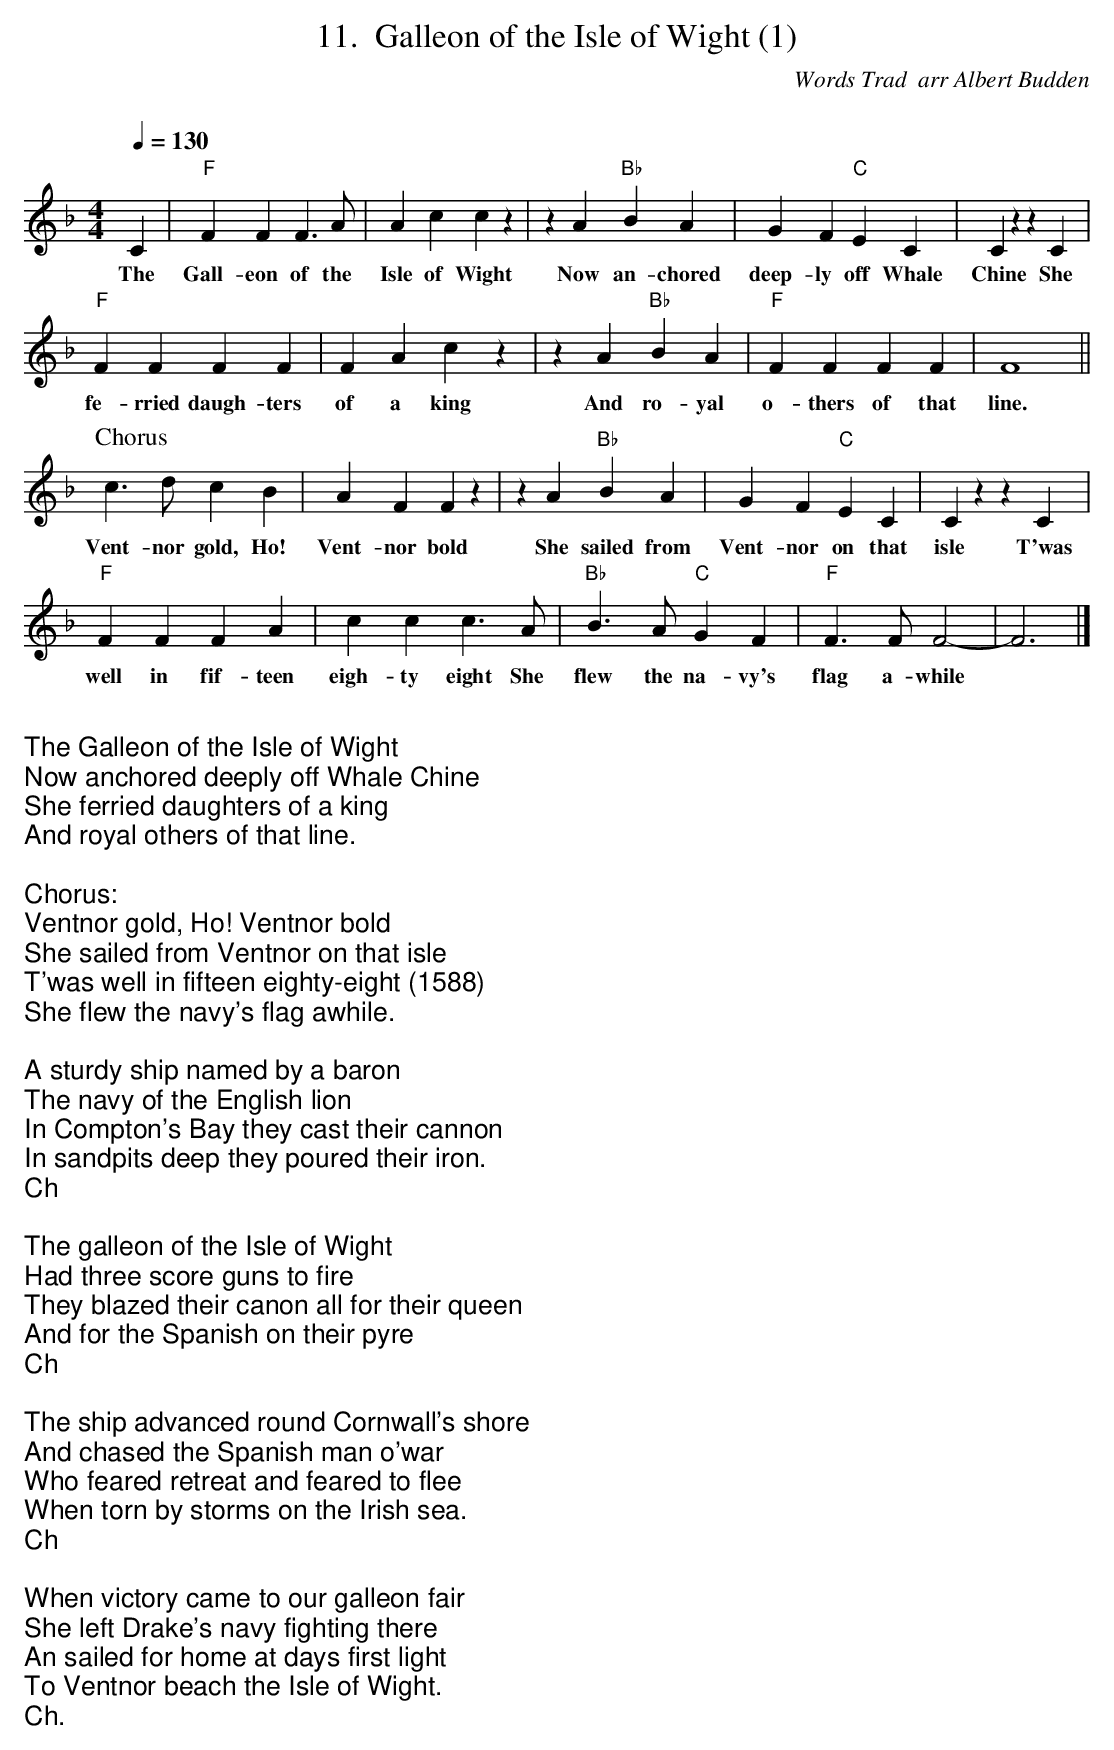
X:1
T: Galleon of the Isle of Wight (1)
C: Words Trad  arr Albert Budden
C:
Q: 1/4=130
W:
K:F
M:4/4
C2|"F"F2F2F3A | A2c2c2 z2|z2A2"Bb"B2A2 | G2F2"C"E2C2 | C2z2z2C2 |
w:The Gall-eon of the Isle of Wight Now an-chored deep-ly off Whale Chine She
"F"F2F2F2F2 | F2A2c2 z2| z2 A2"Bb"B2A2 | "F"F2F2F2F2 | F8 ||
w:fe-rried daugh-ters of a king And ro-yal o-thers of that line.
P: Chorus
c3dc2B2 | A2F2F2z2 | z2A2"Bb"B2A2 | G2F2"C"E2C2 | C2z2z2C2 |
w:Vent-nor gold, Ho! Vent-nor bold She sailed from Vent-nor on that isle T'was
"F"F2F2F2A2 | c2c2c3A | "Bb"B3A "C"G2F2 | "F"F3F F4-|F6|]
w:well in fif-teen eigh-ty eight She flew the na-vy's flag a-while
%%newpage
W: The Galleon of the Isle of Wight
W: Now anchored deeply off Whale Chine
W: She ferried daughters of a king
W: And royal others of that line.
W:
W: Chorus:
W: Ventnor gold, Ho! Ventnor bold
W: She sailed from Ventnor on that isle
W: T'was well in fifteen eighty-eight (1588)
W: She flew the navy's flag awhile.
W:
W: A sturdy ship named by a baron
W: The navy of the English lion
W: In Compton's Bay they cast their cannon
W: In sandpits deep they poured their iron.
W: Ch
W:
W: The galleon of the Isle of Wight
W: Had three score guns to fire
W: They blazed their canon all for their queen
W: And for the Spanish on their pyre
W: Ch
W:
W: The ship advanced round Cornwall's shore
W: And chased the Spanish man o'war
W: Who feared retreat and feared to flee
W: When torn by storms on the Irish sea.
W: Ch
W:
W: When victory came to our galleon fair
W: She left Drake's navy fighting there
W: An sailed for home at days first light
W: To Ventnor beach the Isle of Wight.
W: Ch.
W:
